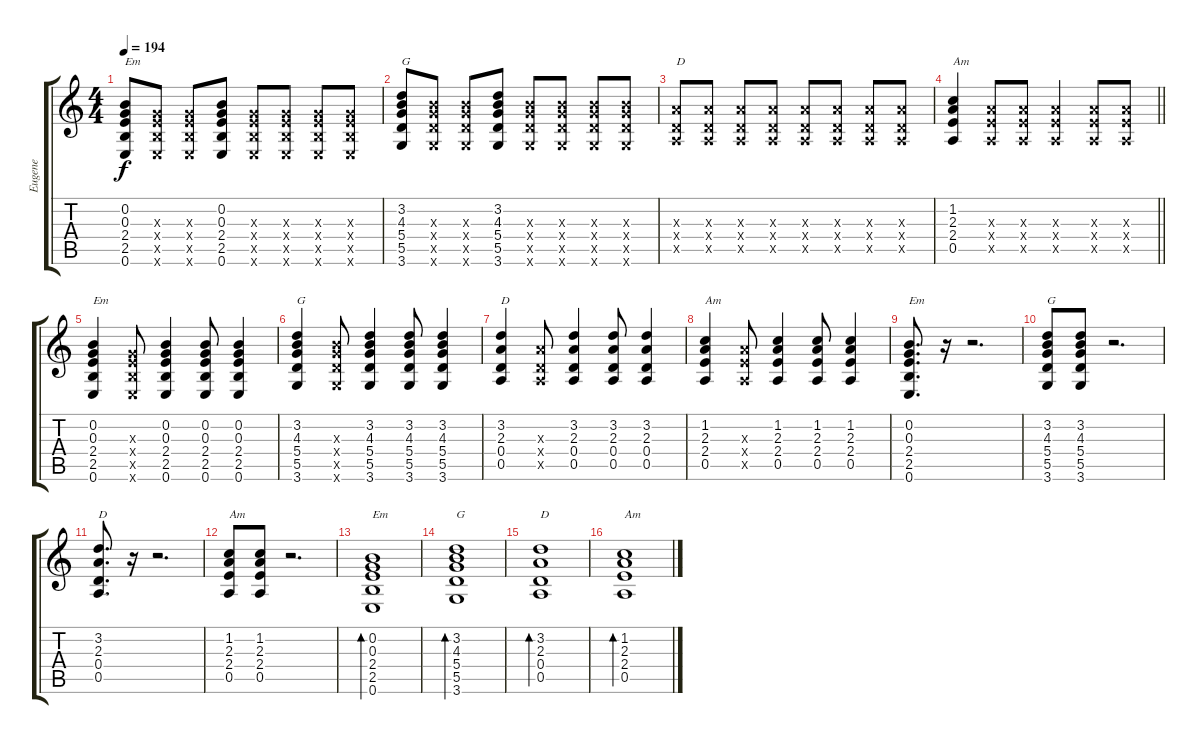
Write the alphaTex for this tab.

\track ("Eugene" "Eugene") {instrument acousticguitarsteel}
\staff {score tabs}
\tuning (E4 B3 G3 D3 A2 E2) {hide}
\ts (4 4)
\tempo 194
\clef g2
\ks c
(0.2 0.3 2.4 2.5 0.6).8{txt "Em" dy f} (0.3{x} 2.4{x} 2.5{x} 0.6{x}).8 (0.3{x} 2.4{x} 2.5{x} 0.6{x}).8 (0.2 0.3 2.4 2.5 0.6).8 (0.3{x} 2.4{x} 2.5{x} 0.6{x}).8 (0.3{x} 2.4{x} 2.5{x} 0.6{x}).8 (0.3{x} 2.4{x} 2.5{x} 0.6{x}).8 (0.3{x} 2.4{x} 2.5{x} 0.6{x}).8 |
(3.2 4.3 5.4 5.5 3.6).8{txt "G"} (4.3{x} 5.4{x} 5.5{x} 3.6{x}).8 (4.3{x} 5.4{x} 5.5{x} 3.6{x}).8 (3.2 4.3 5.4 5.5 3.6).8 (4.3{x} 5.4{x} 5.5{x} 3.6{x}).8 (4.3{x} 5.4{x} 5.5{x} 3.6{x}).8 (4.3{x} 5.4{x} 5.5{x} 3.6{x}).8 (4.3{x} 5.4{x} 5.5{x} 3.6{x}).8 |
(2.3{x} 0.4{x} 0.5{x}).8{txt "D"} (2.3{x} 0.4{x} 0.5{x}).8 (2.3{x} 0.4{x} 0.5{x}).8 (2.3{x} 0.4{x} 0.5{x}).8 (2.3{x} 0.4{x} 0.5{x}).8 (2.3{x} 0.4{x} 0.5{x}).8 (2.3{x} 0.4{x} 0.5{x}).8 (2.3{x} 0.4{x} 0.5{x}).8 |
\barLineRight lightlight
(1.2 2.3 2.4 0.5).4{txt "Am"} (2.3{x} 2.4{x} 0.5{x}).8 (2.3{x} 2.4{x} 0.5{x}).8 (2.3{x} 2.4{x} 0.5{x}).4 (2.3{x} 2.4{x} 0.5{x}).8 (2.3{x} 2.4{x} 0.5{x}).8 |
\section ("" "")
(0.2 0.3 2.4 2.5 0.6).4{txt "Em"} (0.3{x} 2.4{x} 2.5{x} 0.6{x}).8 (0.2 0.3 2.4 2.5 0.6).4 (0.2 0.3 2.4 2.5 0.6).8 (0.2 0.3 2.4 2.5 0.6).4 |
(3.2 4.3 5.4 5.5 3.6).4{txt "G"} (4.3{x} 5.4{x} 5.5{x} 3.6{x}).8 (3.2 4.3 5.4 5.5 3.6).4 (3.2 4.3 5.4 5.5 3.6).8 (3.2 4.3 5.4 5.5 3.6).4 |
(3.2 2.3 0.4 0.5).4{txt "D"} (2.3{x} 0.4{x} 0.5{x}).8 (3.2 2.3 0.4 0.5).4 (3.2 2.3 0.4 0.5).8 (3.2 2.3 0.4 0.5).4 |
(1.2 2.3 2.4 0.5).4{txt "Am"} (2.3{x} 2.4{x} 0.5{x}).8 (1.2 2.3 2.4 0.5).4 (1.2 2.3 2.4 0.5).8 (1.2 2.3 2.4 0.5).4 |
(0.2 0.3 2.4 2.5 0.6).8{d txt "Em"} r.16 r.2{d} |
(3.2 4.3 5.4 5.5 3.6).8{txt "G"} (3.2 4.3 5.4 5.5 3.6).8 r.2{d} |
(3.2 2.3 0.4 0.5).8{d txt "D"} r.16 r.2{d} |
(1.2 2.3 2.4 0.5).8{txt "Am"} (1.2 2.3 2.4 0.5).8 r.2{d} |
(0.2 0.3 2.4 2.5 0.6).1{bd 240 txt "Em"} |
(3.2 4.3 5.4 5.5 3.6).1{bd 240 txt "G"} |
(3.2 2.3 0.4 0.5).1{bd 240 txt "D"} |
(1.2 2.3 2.4 0.5).1{bd 240 txt "Am"}
